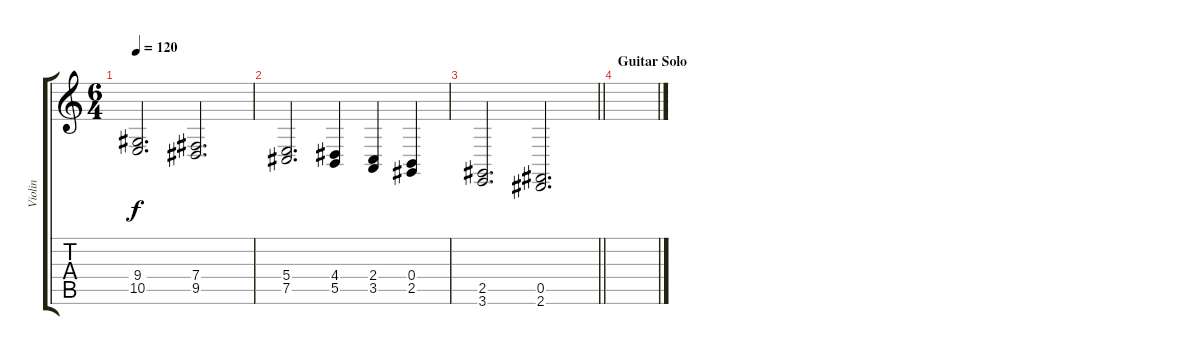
\track ("Violin" "Violin") {instrument violin}
\staff {score tabs}
\tuning (Db4 Ab3 E3 B2 Gb2 Db2) {hide}
\ts (6 4)
\tempo 120
\clef g2
\ks c
(9.4 10.5).2{d dy f} (7.4 9.5).2{d} |
(5.4 7.5).2{d} (4.4 5.5).4 (2.4 3.5).4 (0.4 2.5).4 |
\barLineRight lightlight
(2.5 3.6).2{d} (0.5 2.6).2{d} |
\section ("" "Guitar Solo")
